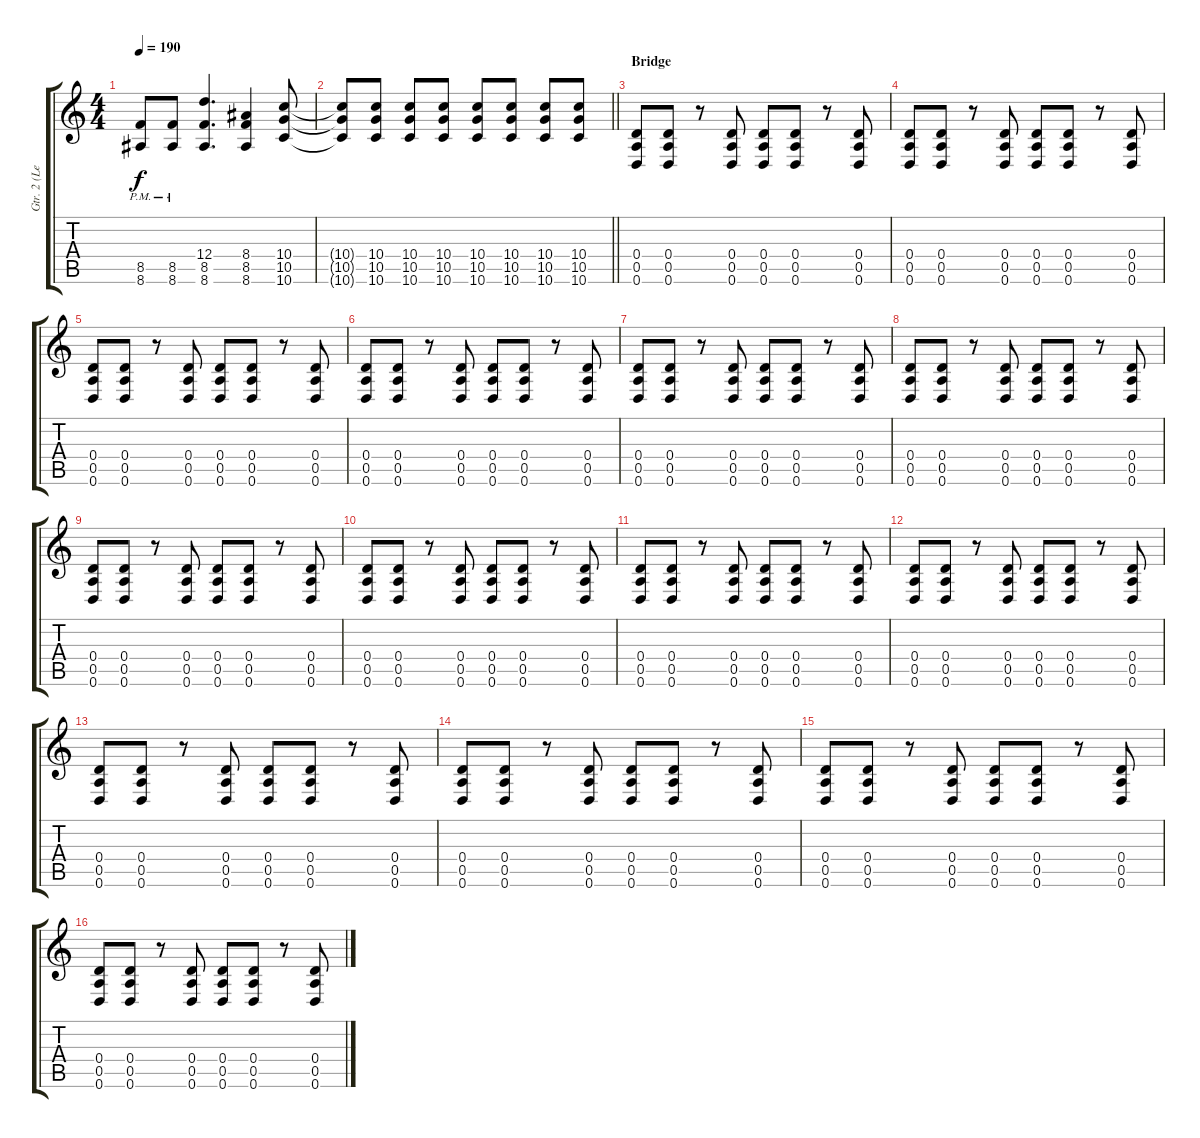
\track ("Gtr. 2 (Lead)" "Gtr. 2 (Le") {instrument distortionguitar}
\staff {score tabs}
\tuning (E4 B3 G3 D3 A2 D2) {hide}
\ts (4 4)
\tempo 190
\clef g2
\ks c
(8.5{pm} 8.6{pm}).8{dy f} (8.5{pm} 8.6{pm}).8 (12.4 8.5 8.6).4{d} (8.4 8.5 8.6).4 (10.4 10.5 10.6).8 |
\barLineRight lightlight
(10.4{t} 10.5{t} 10.6{t}).8 (10.4 10.5 10.6).8 (10.4 10.5 10.6).8 (10.4 10.5 10.6).8 (10.4 10.5 10.6).8 (10.4 10.5 10.6).8 (10.4 10.5 10.6).8 (10.4 10.5 10.6).8 |
\section ("" "Bridge")
(0.4 0.5 0.6).8 (0.4 0.5 0.6).8 r.8 (0.4 0.5 0.6).8 (0.4 0.5 0.6).8 (0.4 0.5 0.6).8 r.8 (0.4 0.5 0.6).8 |
(0.4 0.5 0.6).8 (0.4 0.5 0.6).8 r.8 (0.4 0.5 0.6).8 (0.4 0.5 0.6).8 (0.4 0.5 0.6).8 r.8 (0.4 0.5 0.6).8 |
(0.4 0.5 0.6).8 (0.4 0.5 0.6).8 r.8 (0.4 0.5 0.6).8 (0.4 0.5 0.6).8 (0.4 0.5 0.6).8 r.8 (0.4 0.5 0.6).8 |
(0.4 0.5 0.6).8 (0.4 0.5 0.6).8 r.8 (0.4 0.5 0.6).8 (0.4 0.5 0.6).8 (0.4 0.5 0.6).8 r.8 (0.4 0.5 0.6).8 |
(0.4 0.5 0.6).8 (0.4 0.5 0.6).8 r.8 (0.4 0.5 0.6).8 (0.4 0.5 0.6).8 (0.4 0.5 0.6).8 r.8 (0.4 0.5 0.6).8 |
(0.4 0.5 0.6).8 (0.4 0.5 0.6).8 r.8 (0.4 0.5 0.6).8 (0.4 0.5 0.6).8 (0.4 0.5 0.6).8 r.8 (0.4 0.5 0.6).8 |
(0.4 0.5 0.6).8 (0.4 0.5 0.6).8 r.8 (0.4 0.5 0.6).8 (0.4 0.5 0.6).8 (0.4 0.5 0.6).8 r.8 (0.4 0.5 0.6).8 |
(0.4 0.5 0.6).8 (0.4 0.5 0.6).8 r.8 (0.4 0.5 0.6).8 (0.4 0.5 0.6).8 (0.4 0.5 0.6).8 r.8 (0.4 0.5 0.6).8 |
(0.4 0.5 0.6).8 (0.4 0.5 0.6).8 r.8 (0.4 0.5 0.6).8 (0.4 0.5 0.6).8 (0.4 0.5 0.6).8 r.8 (0.4 0.5 0.6).8 |
(0.4 0.5 0.6).8 (0.4 0.5 0.6).8 r.8 (0.4 0.5 0.6).8 (0.4 0.5 0.6).8 (0.4 0.5 0.6).8 r.8 (0.4 0.5 0.6).8 |
(0.4 0.5 0.6).8 (0.4 0.5 0.6).8 r.8 (0.4 0.5 0.6).8 (0.4 0.5 0.6).8 (0.4 0.5 0.6).8 r.8 (0.4 0.5 0.6).8 |
(0.4 0.5 0.6).8 (0.4 0.5 0.6).8 r.8 (0.4 0.5 0.6).8 (0.4 0.5 0.6).8 (0.4 0.5 0.6).8 r.8 (0.4 0.5 0.6).8 |
(0.4 0.5 0.6).8 (0.4 0.5 0.6).8 r.8 (0.4 0.5 0.6).8 (0.4 0.5 0.6).8 (0.4 0.5 0.6).8 r.8 (0.4 0.5 0.6).8 |
(0.4 0.5 0.6).8 (0.4 0.5 0.6).8 r.8 (0.4 0.5 0.6).8 (0.4 0.5 0.6).8 (0.4 0.5 0.6).8 r.8 (0.4 0.5 0.6).8
